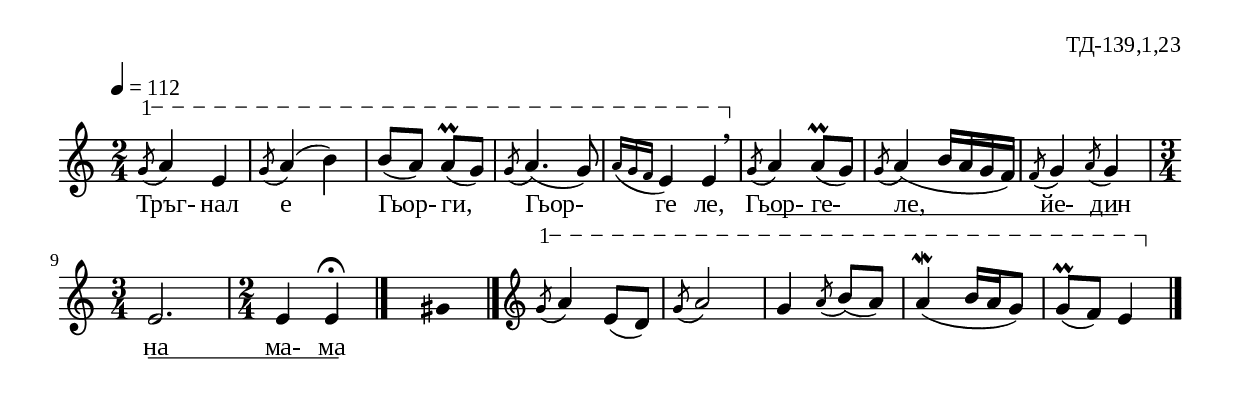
%{
TD_139_1_23
%}

\include "td-preamble.ly"

\score {
\relative c'' {
 \tempo 4 = 112
  \time 2/4
\varA
  \acciaccatura g8\startTextSpan a4 e4 | \acciaccatura g8 a4( b) | b8([ a]) a8\prall([ g]) | 
  \acciaccatura g8 a4.( g8) | \acciaccatura { a16[ g f] } e4 e\stopTextSpan \breathe | 
  \acciaccatura g8 a4 a8\prall([ g]) | \acciaccatura g8 a4( b16[ a g f]) | 
  \acciaccatura f8 g4 \acciaccatura a8 g4 | \time 3/4 e2. | \time 2/4 e4 e\fermata
 \bar "|." 
 s4 \fixB gis4 \fixC 
 \bar "|." 
\endm
 \varA
  \acciaccatura g8\startTextSpan a4 e8([ d)] | \acciaccatura g8 a2 | 
  g4 \acciaccatura a8 b8([ a]) | 
  a4\mordent( b16[ a g8]) | g8\prall([ f)] e4\stopTextSpan
\bar "|." 
}
\addlyrics { Тръг- нал е Гьор- ги, Гьор- ге ле, 
Гьор- \startTextSpan ге- ле, йе- дин \stopTextSpan 
на \startTextSpan ма- ма \stopTextSpan }
%
\layout {
  indent = #0
  line-width = 190\mm
  ragged-right=##f
\context {
      \Lyrics
      \consists "Text_spanner_engraver"
      \override TextSpanner #'direction = #DOWN
      \override TextSpanner #'style = #'line    
      \override TextSpanner #'outside-staff-priority = ##f
      \override TextSpanner #'padding = #0.2 % sets the distance of the line from the lyrics
      \override TextSpanner #'bound-details =
      #`((left . ((Y . 0)
                  (padding . 0)
                  (attach-dir . ,LEFT)))
         (left-broken . ((end-on-note . #t)))
         (right . ((Y . 0)
                   (padding . 0)
                   (attach-dir . ,RIGHT))))
    }
  
}
%
\midi { 
	\context {
		\Score
		tempoWholesPerMinute = #(ly:make-moment 112 4)
		}
	}
}
%
\header{
  opus = "ТД-139,1,23"
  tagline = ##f
}


